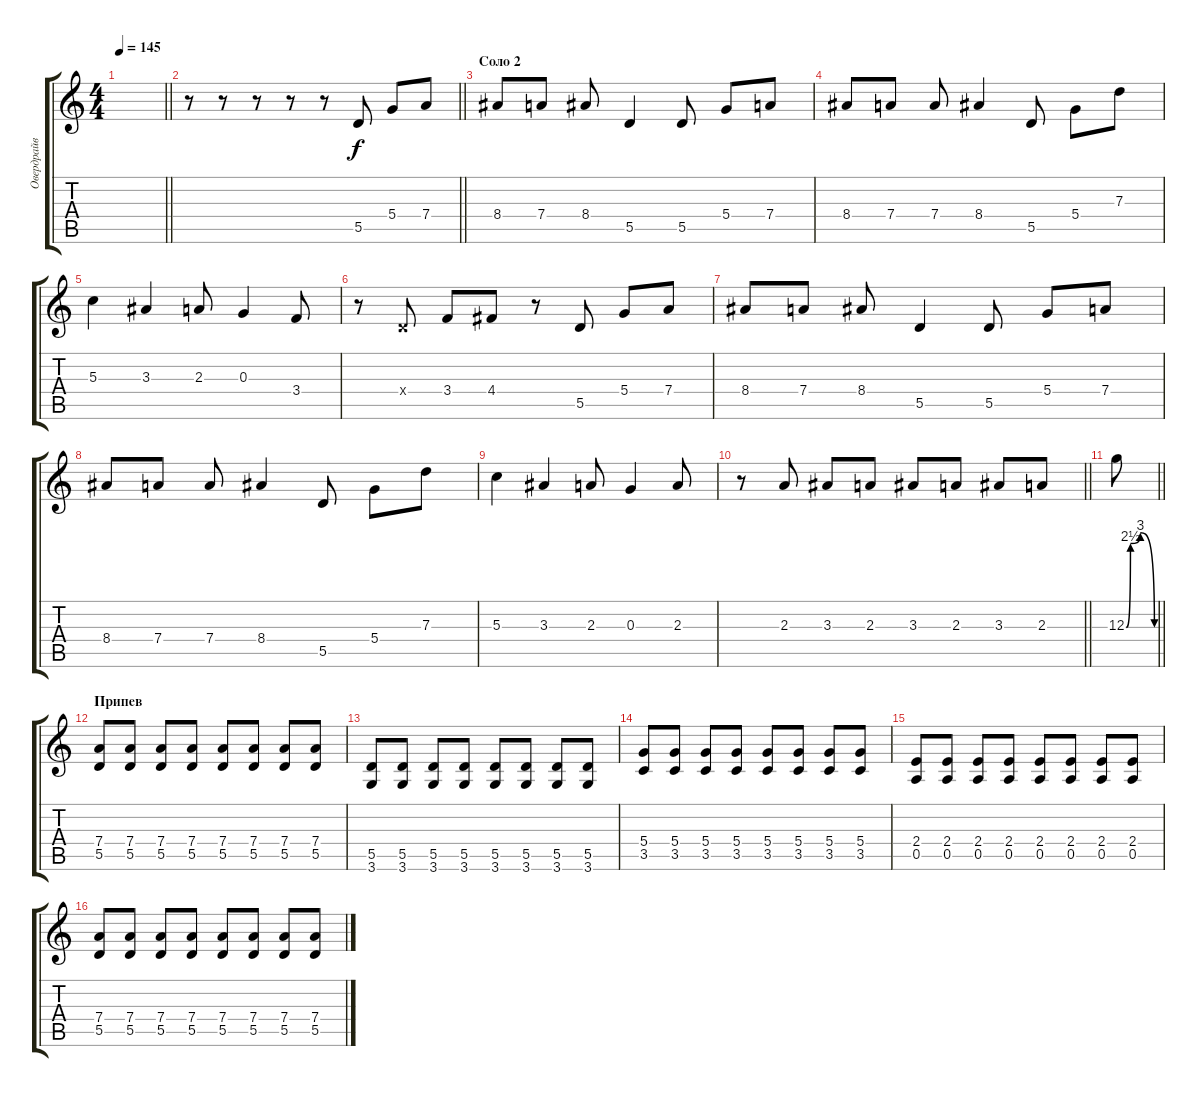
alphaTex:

\track ("Овердрайв" "Овердрайв") {instrument overdrivenguitar}
\staff {score tabs}
\tuning (E4 B3 G3 D3 A2 E2) {hide}
\ts (4 4)
\tempo 145
\clef g2
\barLineRight lightlight
\ks c
|
\barLineRight lightlight
r.8 r.8 r.8 r.8 r.8 5.5.8 5.4.8 7.4.8 |
\section ("" "Соло 2")
8.4.8 7.4.8 8.4.8 5.5.4 5.5.8 5.4.8 7.4.8 |
8.4.8 7.4.8 7.4.8 8.4.4 5.5.8 5.4.8 7.3.8 |
5.3.4 3.3.4 2.3.8 0.3.4 3.4.8 |
r.8 0.4{x}.8 3.4.8 4.4.8 r.8 5.5.8 5.4.8 7.4.8 |
8.4.8 7.4.8 8.4.8 5.5.4 5.5.8 5.4.8 7.4.8 |
8.4.8 7.4.8 7.4.8 8.4.4 5.5.8 5.4.8 7.3.8 |
5.3.4 3.3.4 2.3.8 0.3.4 2.3.8 |
\barLineRight lightlight
r.8 2.3.8 3.3.8 2.3.8 3.3.8 2.3.8 3.3.8 2.3.8 |
\barLineRight lightlight
12.3{be (custom 0 0 9 10 30 12 60 0)}.8 |
\section ("" "Припев")
(7.4 5.5).8 (7.4 5.5).8 (7.4 5.5).8 (7.4 5.5).8 (7.4 5.5).8 (7.4 5.5).8 (7.4 5.5).8 (7.4 5.5).8 |
(5.5 3.6).8 (5.5 3.6).8 (5.5 3.6).8 (5.5 3.6).8 (5.5 3.6).8 (5.5 3.6).8 (5.5 3.6).8 (5.5 3.6).8 |
(5.4 3.5).8 (5.4 3.5).8 (5.4 3.5).8 (5.4 3.5).8 (5.4 3.5).8 (5.4 3.5).8 (5.4 3.5).8 (5.4 3.5).8 |
(2.4 0.5).8 (2.4 0.5).8 (2.4 0.5).8 (2.4 0.5).8 (2.4 0.5).8 (2.4 0.5).8 (2.4 0.5).8 (2.4 0.5).8 |
(7.4 5.5).8 (7.4 5.5).8 (7.4 5.5).8 (7.4 5.5).8 (7.4 5.5).8 (7.4 5.5).8 (7.4 5.5).8 (7.4 5.5).8
